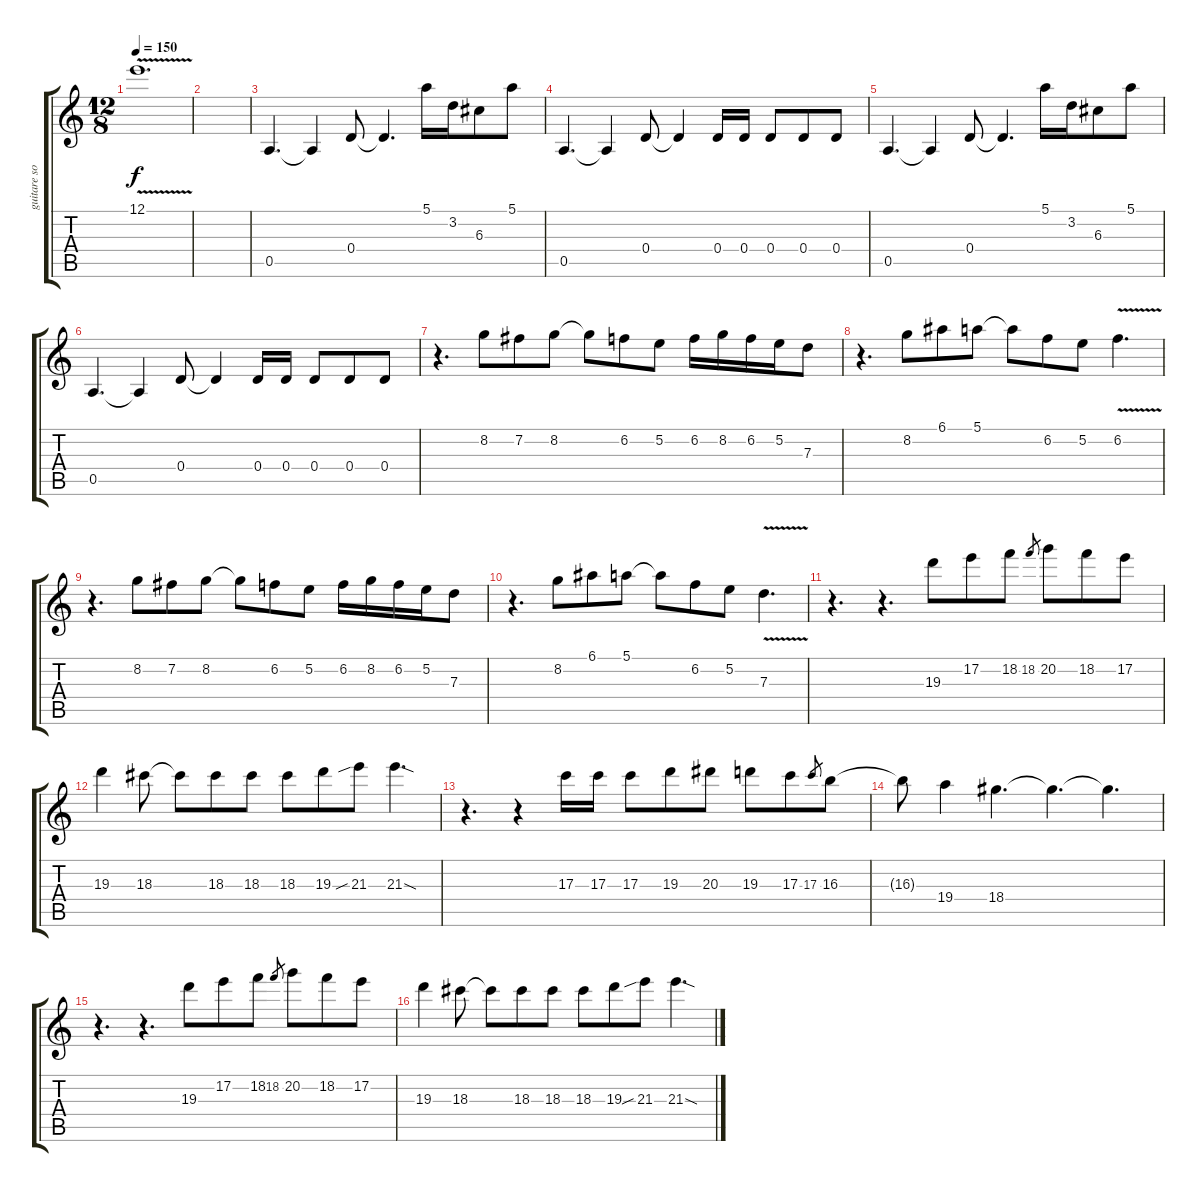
\track ("guitare solo" "guitare so") {instrument overdrivenguitar}
\staff {score tabs}
\tuning (E4 B3 G3 D3 A2 E2) {hide}
\ts (12 8)
\tempo 150
\clef g2
\ks c
12.1{v}.1{d dy f} |
|
0.5.4{d instrument electricguitarjazz} 0.5{t}.4 0.4.8 0.4{t}.4{d} 5.1.16 3.2.16 6.3.8 5.1.8 |
0.5.4{d instrument electricguitarjazz} 0.5{t}.4 0.4.8 0.4{t}.4 0.4.16 0.4.16 0.4.8 0.4.8 0.4.8 |
0.5.4{d instrument electricguitarjazz} 0.5{t}.4 0.4.8 0.4{t}.4{d} 5.1.16 3.2.16 6.3.8 5.1.8 |
0.5.4{d instrument electricguitarjazz} 0.5{t}.4 0.4.8 0.4{t}.4 0.4.16 0.4.16 0.4.8 0.4.8 0.4.8 |
r.4{d instrument overdrivenguitar} 8.2.8 7.2.8 8.2.8 8.2{t}.8 6.2.8 5.2.8 6.2.16 8.2.16 6.2.16 5.2.16 7.3.8 |
r.4{d} 8.2.8 6.1.8 5.1.8 5.1{t}.8 6.2.8 5.2.8 6.2{v}.4{d} |
r.4{d} 8.2.8 7.2.8 8.2.8 8.2{t}.8 6.2.8 5.2.8 6.2.16 8.2.16 6.2.16 5.2.16 7.3.8 |
r.4{d} 8.2.8 6.1.8 5.1.8 5.1{t}.8 6.2.8 5.2.8 7.3{v}.4{d} |
r.4{d} r.4{d} 19.3.8 17.2.8 18.2.8 18.2.8{gr} 20.2.8 18.2.8 17.2.8 |
19.3.4 18.3.8 18.3{t}.8 18.3.8 18.3.8 18.3.8 19.3.8 21.3{sib}.8 21.3{sod}.4{d} |
r.4{d} r.4 17.3.16 17.3.16 17.3.8 19.3.8 20.3.8 19.3.8 17.3.8 17.3.8{gr} 16.3.8 |
16.3{t}.8 19.4.4 18.4.4{d} 18.4{t}.4{d} 18.4{t}.4{d} |
r.4{d} r.4{d} 19.3.8 17.2.8 18.2.8 18.2.8{gr} 20.2.8 18.2.8 17.2.8 |
19.3.4 18.3.8 18.3{t}.8 18.3.8 18.3.8 18.3.8 19.3.8 21.3{sib}.8 21.3{sod}.4{d}
